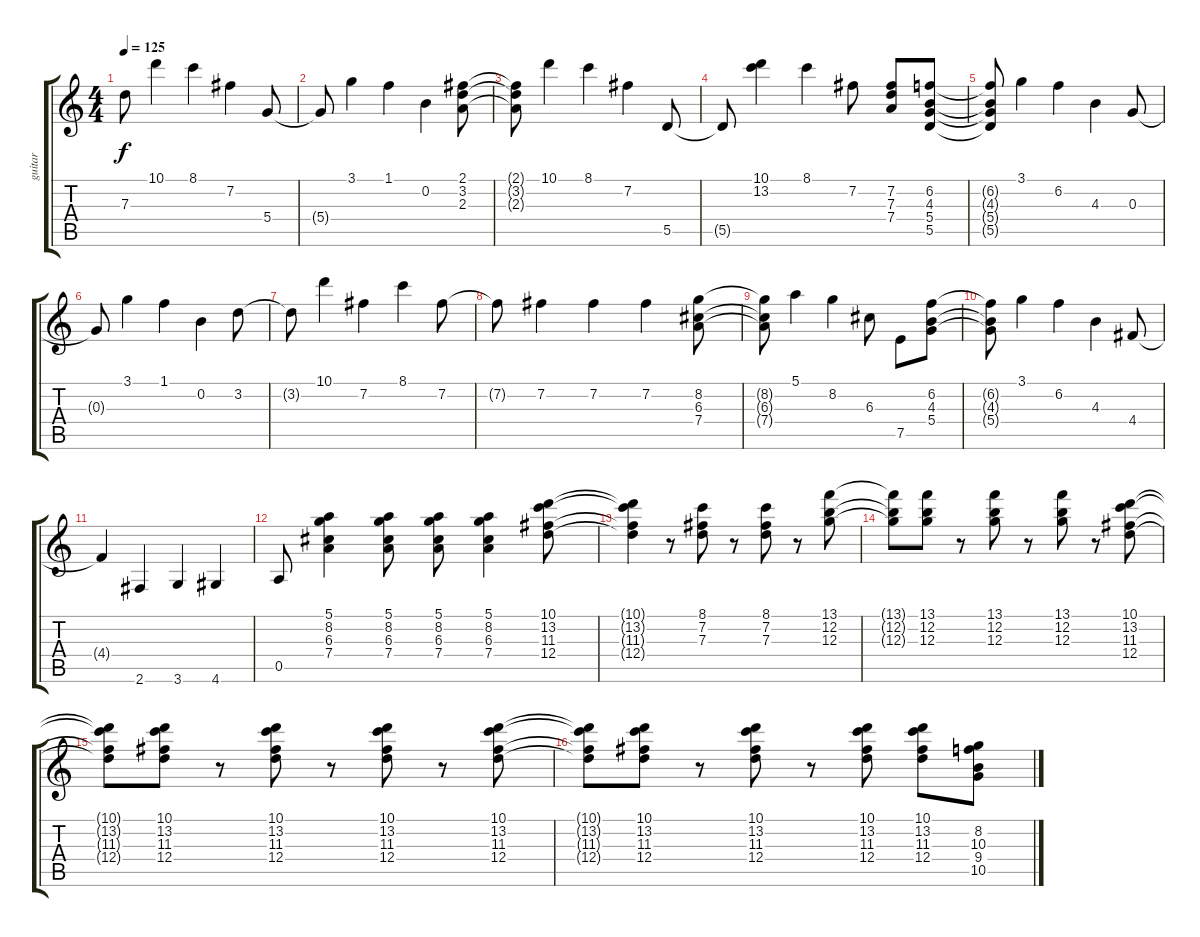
\track ("guitar" "guitar") {instrument electricguitarjazz}
\staff {score tabs}
\tuning (E4 B3 G3 D3 A2 E2) {hide}
\ts (4 4)
\tempo 125
\clef g2
\ks c
7.3{t}.8{dy f} 10.1.4 8.1.4 7.2.4 5.4.8 |
5.4{t}.8 3.1.4 1.1.4 0.2.4 (2.1 3.2 2.3).8 |
(2.1{t} 3.2{t} 2.3{t}).8 10.1.4 8.1.4 7.2.4 5.5.8 |
5.5{t}.8 (10.1 13.2).4 8.1.4 7.2.8 (7.2 7.3 7.4).8 (6.2 4.3 5.4 5.5).8 |
(6.2{t} 4.3{t} 5.4{t} 5.5{t}).8 3.1.4 6.2.4 4.3.4 0.3.8 |
0.3{t}.8 3.1.4 1.1.4 0.2.4 3.2.8 |
3.2{t}.8 10.1.4 7.2.4 8.1.4 7.2.8 |
7.2{t}.8 7.2.4 7.2.4 7.2.4 (8.2 6.3 7.4).8 |
(8.2{t} 6.3{t} 7.4{t}).8 5.1.4 8.2.4 6.3.8 7.5.8 (6.2 4.3 5.4).8 |
(6.2{t} 4.3{t} 5.4{t}).8 3.1.4 6.2.4 4.3.4 4.4.8 |
4.4{t}.4 2.6.4 3.6.4 4.6.4 |
0.5.8 (5.1 8.2 6.3 7.4).4{volume 12} (5.1 8.2 6.3 7.4).8 (5.1 8.2 6.3 7.4).8 (5.1 8.2 6.3 7.4).4 (10.1 13.2 11.3 12.4).8 |
(10.1{t} 13.2{t} 11.3{t} 12.4{t}).4 r.8 (8.1 7.2 7.3).8 r.8 (8.1 7.2 7.3).8 r.8 (13.1 12.2 12.3).8 |
(13.1{t} 12.2{t} 12.3{t}).8 (13.1 12.2 12.3).8 r.8 (13.1 12.2 12.3).8 r.8 (13.1 12.2 12.3).8 r.8 (10.1 13.2 11.3 12.4).8 |
(10.1{t} 13.2{t} 11.3{t} 12.4{t}).8 (10.1 13.2 11.3 12.4).8 r.8 (10.1 13.2 11.3 12.4).8 r.8 (10.1 13.2 11.3 12.4).8 r.8 (10.1 13.2 11.3 12.4).8 |
(10.1{t} 13.2{t} 11.3{t} 12.4{t}).8 (10.1 13.2 11.3 12.4).8 r.8 (10.1 13.2 11.3 12.4).8 r.8 (10.1 13.2 11.3 12.4).8 (10.1 13.2 11.3 12.4).8 (8.2 10.3 9.4 10.5).8
